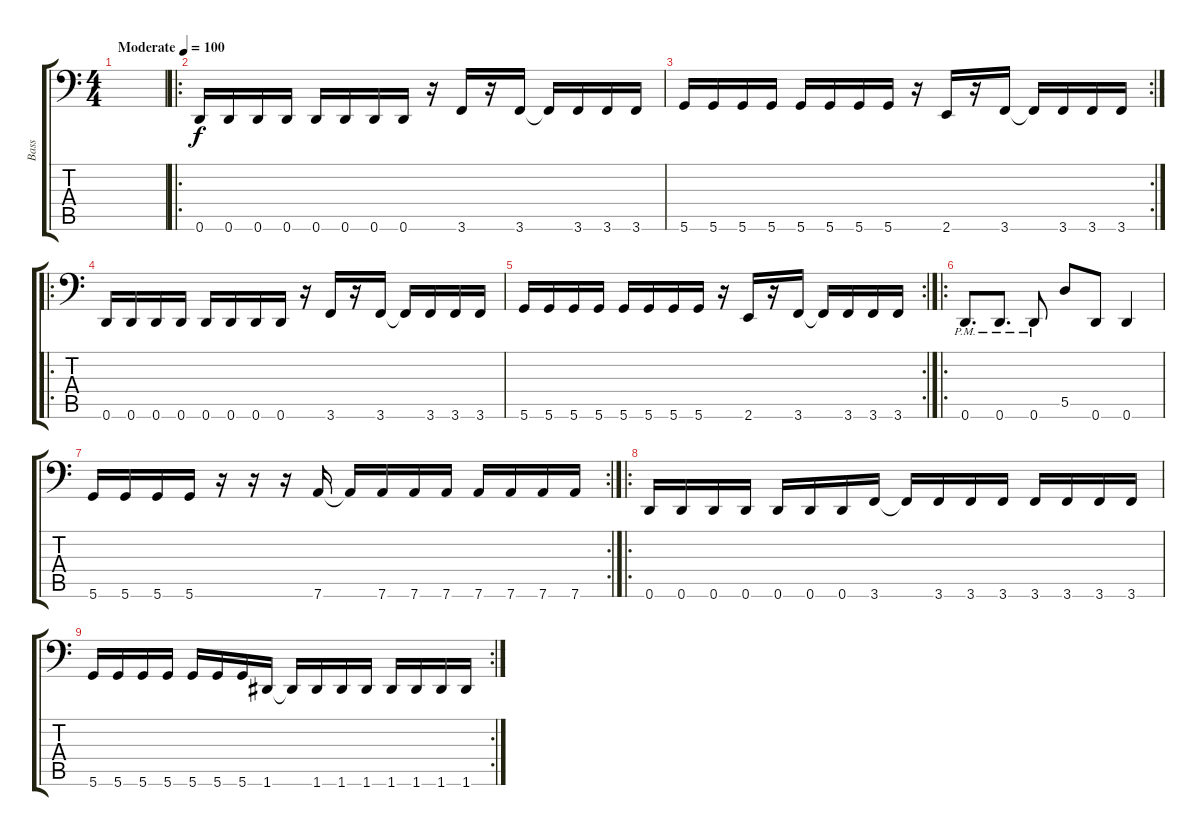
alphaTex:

\track ("Bass" "Bass") {instrument electricbasspick}
\staff {score tabs}
\tuning (E3 B2 G2 D2 A1 D1) {hide}
\ts (4 4)
\tempo (100 "Moderate")
\clef f4
\ks c
|
\ro
0.6.16 0.6.16 0.6.16 0.6.16 0.6.16 0.6.16 0.6.16 0.6.16 r.16 3.6.16 r.16 3.6.16 3.6{t}.16 3.6.16 3.6.16 3.6.16 |
\rc 2
5.6.16 5.6.16 5.6.16 5.6.16 5.6.16 5.6.16 5.6.16 5.6.16 r.16 2.6.16 r.16 3.6.16 3.6{t}.16 3.6.16 3.6.16 3.6.16 |
\ro
0.6.16 0.6.16 0.6.16 0.6.16 0.6.16 0.6.16 0.6.16 0.6.16 r.16 3.6.16 r.16 3.6.16 3.6{t}.16 3.6.16 3.6.16 3.6.16 |
\rc 2
5.6.16 5.6.16 5.6.16 5.6.16 5.6.16 5.6.16 5.6.16 5.6.16 r.16 2.6.16 r.16 3.6.16 3.6{t}.16 3.6.16 3.6.16 3.6.16 |
\ro
0.6{pm}.8{d} 0.6{pm}.8{d} 0.6{pm}.8 5.5.8 0.6.8 0.6.4 |
\rc 2
5.6.16 5.6.16 5.6.16 5.6.16 r.16 r.16 r.16 7.6.16 7.6{t}.16 7.6.16 7.6.16 7.6.16 7.6.16 7.6.16 7.6.16 7.6.16 |
\ro
0.6.16 0.6.16 0.6.16 0.6.16 0.6.16 0.6.16 0.6.16 3.6.16 3.6{t}.16 3.6.16 3.6.16 3.6.16 3.6.16 3.6.16 3.6.16 3.6.16 |
\rc 2
5.6.16 5.6.16 5.6.16 5.6.16 5.6.16 5.6.16 5.6.16 1.6.16 1.6{t}.16 1.6.16 1.6.16 1.6.16 1.6.16 1.6.16 1.6.16 1.6.16
